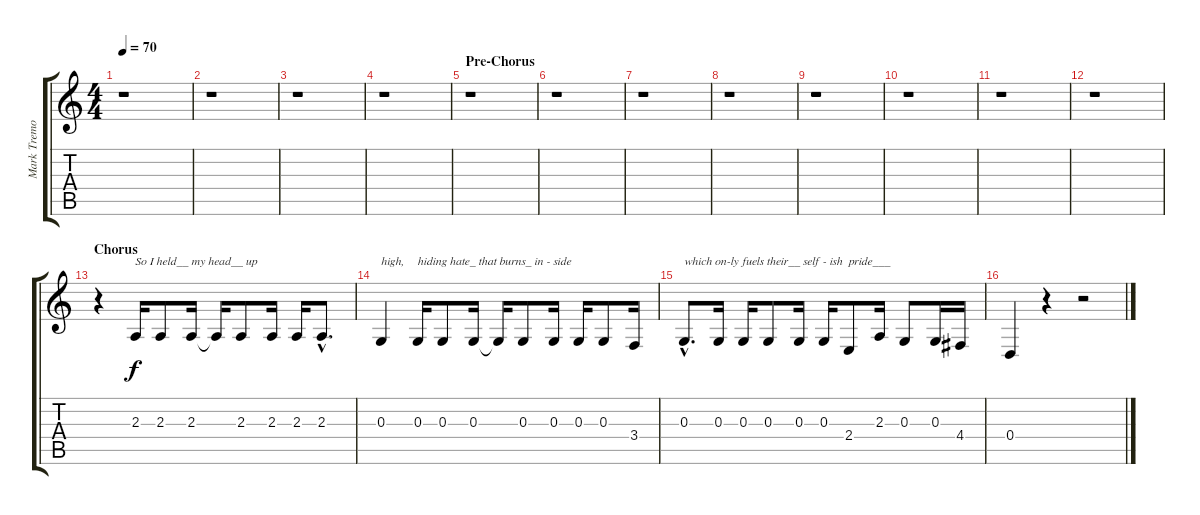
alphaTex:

\track ("Mark Tremonti" "Mark Tremo") {instrument tenorsax}
\staff {score tabs}
\tuning (E4 B3 G3 D3 A2 E2) {hide}
\ts (4 4)
\tempo 70
\clef g2
\ks c
r.1{dy f} |
r.1 |
r.1 |
r.1 |
\section ("" "Pre-Chorus")
r.1 |
r.1 |
r.1 |
r.1 |
r.1 |
r.1 |
r.1 |
r.1 |
\section ("" "Chorus")
r.4 2.3.16{txt "So I held__ my head__ up"} 2.3.8 2.3.16 2.3{t}.16 2.3.8 2.3.16 2.3.16 2.3{hac}.8{d} |
0.3.4{txt "high,"} 0.3.16{txt "hiding hate_ that burns_ in - side"} 0.3.8 0.3.16 0.3{t}.16 0.3.8 0.3.16 0.3.16 0.3.8 3.4.16 |
0.3{hac}.8{d txt "which on-ly fuels their__ self - ish  pride___"} 0.3.16 0.3.16 0.3.8 0.3.16 0.3.16 2.4.8 2.3.16 0.3.8 0.3.16 4.4.16 |
0.4.4 r.4 r.2
